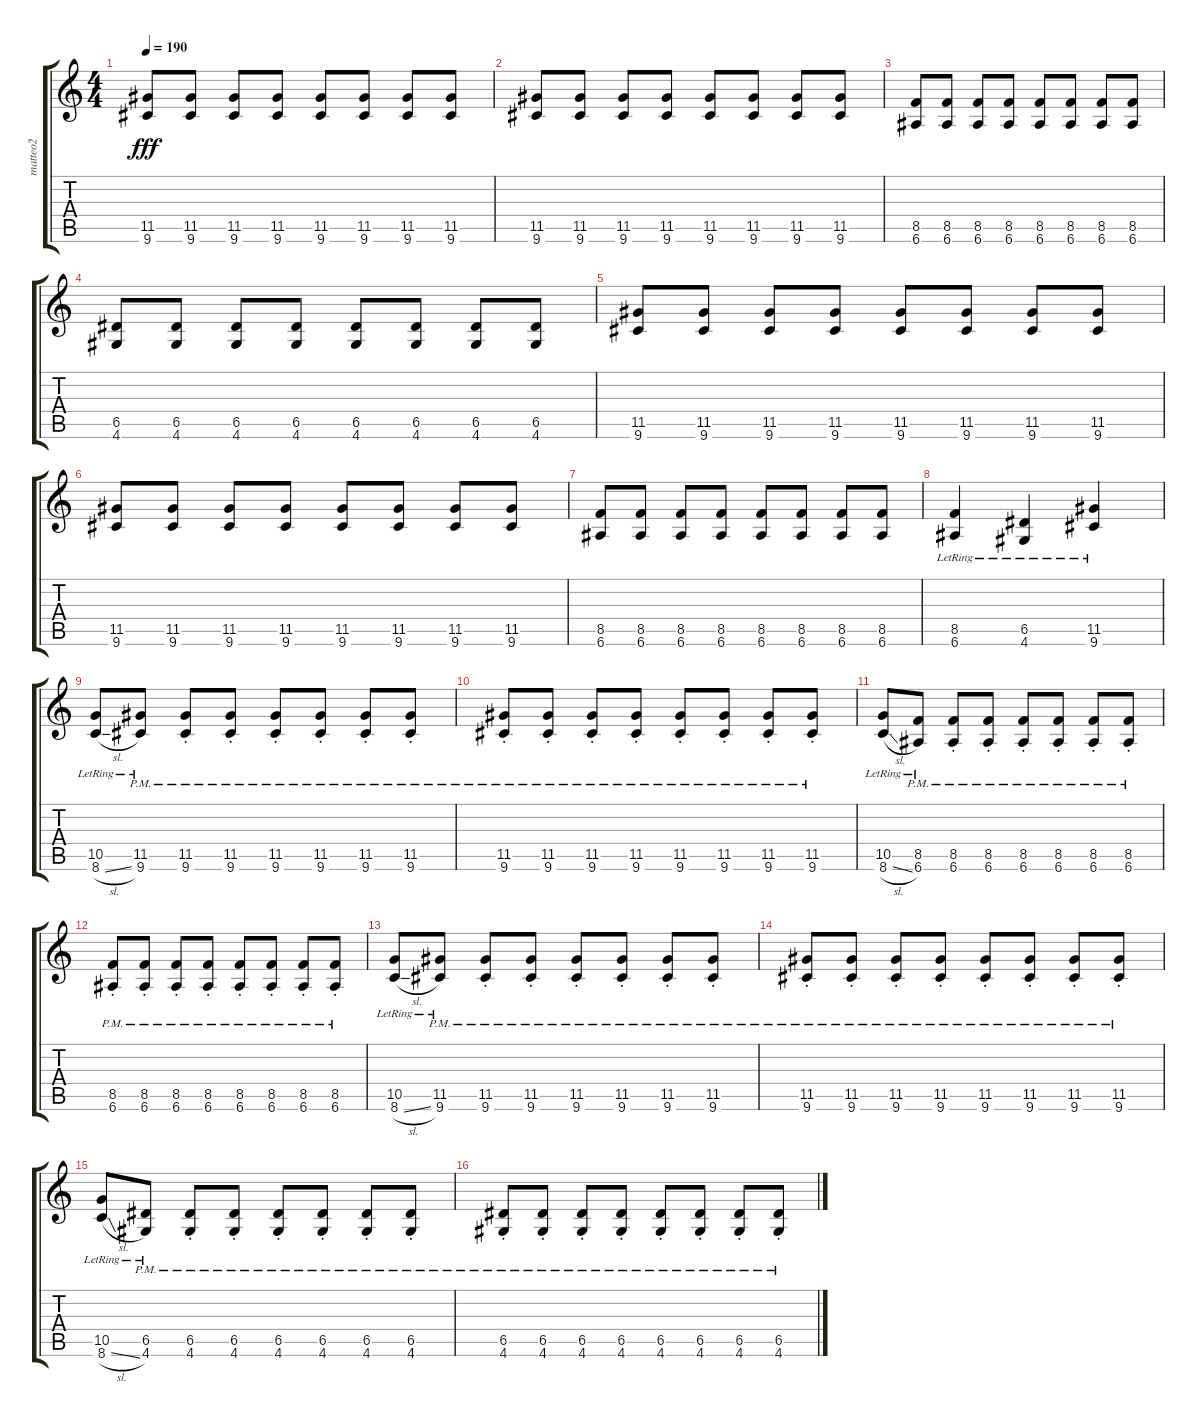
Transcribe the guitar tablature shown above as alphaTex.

\track ("matteo2" "matteo2") {instrument overdrivenguitar}
\staff {score tabs}
\tuning (E4 B3 G3 D3 A2 E2) {hide}
\ts (4 4)
\tempo 190
\clef g2
\ks c
(11.5 9.6).8{dy fff} (11.5 9.6).8 (11.5 9.6).8 (11.5 9.6).8 (11.5 9.6).8 (11.5 9.6).8 (11.5 9.6).8 (11.5 9.6).8 |
(11.5 9.6).8 (11.5 9.6).8 (11.5 9.6).8 (11.5 9.6).8 (11.5 9.6).8 (11.5 9.6).8 (11.5 9.6).8 (11.5 9.6).8 |
(8.5 6.6).8 (8.5 6.6).8 (8.5 6.6).8 (8.5 6.6).8 (8.5 6.6).8 (8.5 6.6).8 (8.5 6.6).8 (8.5 6.6).8 |
(6.5 4.6).8 (6.5 4.6).8 (6.5 4.6).8 (6.5 4.6).8 (6.5 4.6).8 (6.5 4.6).8 (6.5 4.6).8 (6.5 4.6).8 |
(11.5 9.6).8 (11.5 9.6).8 (11.5 9.6).8 (11.5 9.6).8 (11.5 9.6).8 (11.5 9.6).8 (11.5 9.6).8 (11.5 9.6).8 |
(11.5 9.6).8 (11.5 9.6).8 (11.5 9.6).8 (11.5 9.6).8 (11.5 9.6).8 (11.5 9.6).8 (11.5 9.6).8 (11.5 9.6).8 |
(8.5 6.6).8 (8.5 6.6).8 (8.5 6.6).8 (8.5 6.6).8 (8.5 6.6).8 (8.5 6.6).8 (8.5 6.6).8 (8.5 6.6).8 |
(8.5{lr} 6.6{lr}).4 (6.5{lr} 4.6{lr}).4 (11.5{lr} 9.6{lr}).4 |
(10.5{lr} 8.6{sl lr}).8 (11.5{pm lr} 9.6{pm lr}).8 (11.5{pm st} 9.6{pm st}).8 (11.5{pm st} 9.6{pm st}).8 (11.5{pm st} 9.6{pm st}).8 (11.5{pm st} 9.6{pm st}).8 (11.5{pm st} 9.6{pm st}).8 (11.5{pm st} 9.6{pm st}).8 |
(11.5{pm st} 9.6{pm st}).8 (11.5{pm st} 9.6{pm st}).8 (11.5{pm st} 9.6{pm st}).8 (11.5{pm st} 9.6{pm st}).8 (11.5{pm st} 9.6{pm st}).8 (11.5{pm st} 9.6{pm st}).8 (11.5{pm st} 9.6{pm st}).8 (11.5{pm st} 9.6{pm st}).8 |
(10.5{lr} 8.6{sl lr}).8 (8.5{pm lr} 6.6{pm lr}).8 (8.5{pm st} 6.6{pm st}).8 (8.5{pm st} 6.6{pm st}).8 (8.5{pm st} 6.6{pm st}).8 (8.5{pm st} 6.6{pm st}).8 (8.5{pm st} 6.6{pm st}).8 (8.5{pm st} 6.6{pm st}).8 |
(8.5{pm st} 6.6{pm st}).8 (8.5{pm st} 6.6{pm st}).8 (8.5{pm st} 6.6{pm st}).8 (8.5{pm st} 6.6{pm st}).8 (8.5{pm st} 6.6{pm st}).8 (8.5{pm st} 6.6{pm st}).8 (8.5{pm st} 6.6{pm st}).8 (8.5{pm st} 6.6{pm st}).8 |
(10.5{lr} 8.6{sl lr}).8 (11.5{pm lr} 9.6{pm lr}).8 (11.5{pm st} 9.6{pm st}).8 (11.5{pm st} 9.6{pm st}).8 (11.5{pm st} 9.6{pm st}).8 (11.5{pm st} 9.6{pm st}).8 (11.5{pm st} 9.6{pm st}).8 (11.5{pm st} 9.6{pm st}).8 |
(11.5{pm st} 9.6{pm st}).8 (11.5{pm st} 9.6{pm st}).8 (11.5{pm st} 9.6{pm st}).8 (11.5{pm st} 9.6{pm st}).8 (11.5{pm st} 9.6{pm st}).8 (11.5{pm st} 9.6{pm st}).8 (11.5{pm st} 9.6{pm st}).8 (11.5{pm st} 9.6{pm st}).8 |
(10.5{lr} 8.6{sl lr}).8 (6.5{pm lr} 4.6{pm lr}).8 (6.5{pm st} 4.6{pm st}).8 (6.5{pm st} 4.6{pm st}).8 (6.5{pm st} 4.6{pm st}).8 (6.5{pm st} 4.6{pm st}).8 (6.5{pm st} 4.6{pm st}).8 (6.5{pm st} 4.6{pm st}).8 |
(6.5{pm st} 4.6{pm st}).8 (6.5{pm st} 4.6{pm st}).8 (6.5{pm st} 4.6{pm st}).8 (6.5{pm st} 4.6{pm st}).8 (6.5{pm st} 4.6{pm st}).8 (6.5{pm st} 4.6{pm st}).8 (6.5{pm st} 4.6{pm st}).8 (6.5{pm st} 4.6{pm st}).8
